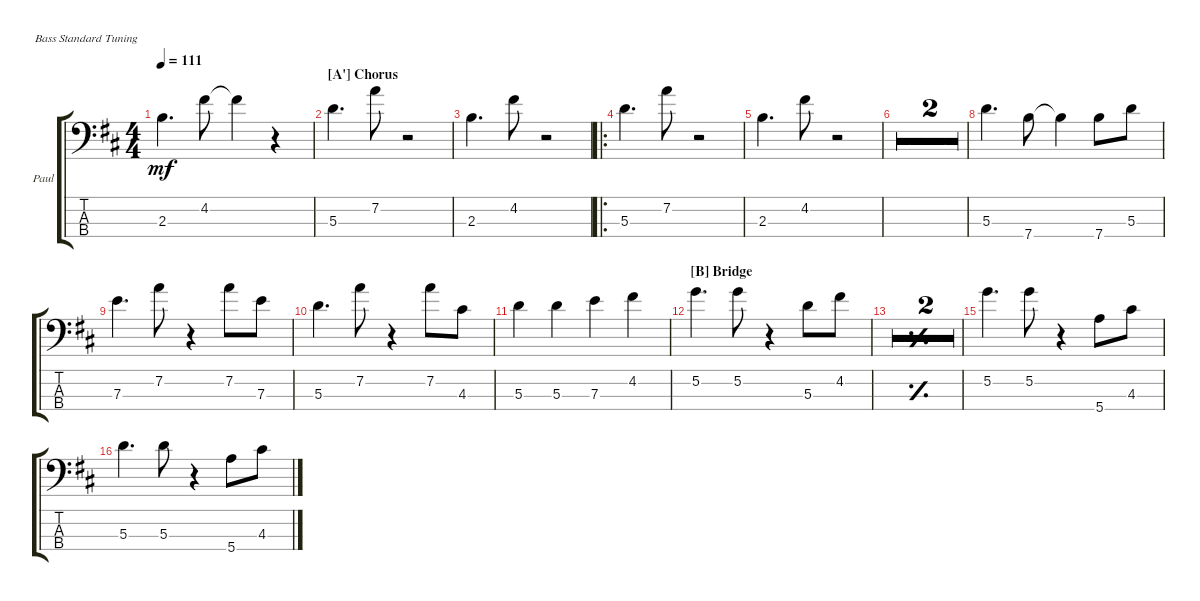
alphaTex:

\defaultSystemsLayout 4
\bracketExtendMode groupsimilarinstruments
\firstSystemTrackNameOrientation horizontal
\otherSystemsTrackNameOrientation horizontal
\track ("Paul McCartney" "Paul") {multiBarRest instrument electricbassfinger}
\staff {score tabs}
\tuning (G2 D2 A1 E1)
\ts (4 4)
\tempo 111
\clef f4
\ks d
2.3.4{d ot 8vb dy mf} 4.2.8{ot 8vb} 4.2{t}.4{ot 8vb} r.4 |
\section ("A'" "Chorus")
5.3.4{d ot 8vb} 7.2.8{ot 8vb} r.2 |
2.3.4{d ot 8vb} 4.2.8{ot 8vb} r.2 |
\ro
5.3.4{d ot 8vb} 7.2.8{ot 8vb} r.2 |
2.3.4{d ot 8vb} 4.2.8{ot 8vb} r.2 |
\simile firstofdouble
|
\simile secondofdouble
|
\simile none
5.3.4{d ot 8vb} 7.4.8{ot 8vb} 7.4{t}.4{ot 8vb} 7.4.8{ot 8vb} 5.3.8{ot 8vb} |
7.3.4{d ot 8vb} 7.2.8{ot 8vb} r.4 7.2.8{ot 8vb} 7.3.8{ot 8vb} |
5.3.4{d ot 8vb} 7.2.8{ot 8vb} r.4 7.2.8{ot 8vb} 4.3.8{ot 8vb} |
5.3.4{ot 8vb} 5.3.4{ot 8vb} 7.3.4{ot 8vb} 4.2.4{ot 8vb} |
\section ("B" "Bridge")
5.2.4{d ot 8vb} 5.2.8{ot 8vb} r.4 5.3.8{ot 8vb} 4.2.8{ot 8vb} |
\simile simple
|
|
\simile none
5.2.4{d ot 8vb} 5.2.8{ot 8vb} r.4 5.4.8{ot 8vb} 4.3.8{ot 8vb} |
5.3.4{d ot 8vb} 5.3.8{ot 8vb} r.4 5.4.8{ot 8vb} 4.3.8{ot 8vb}
